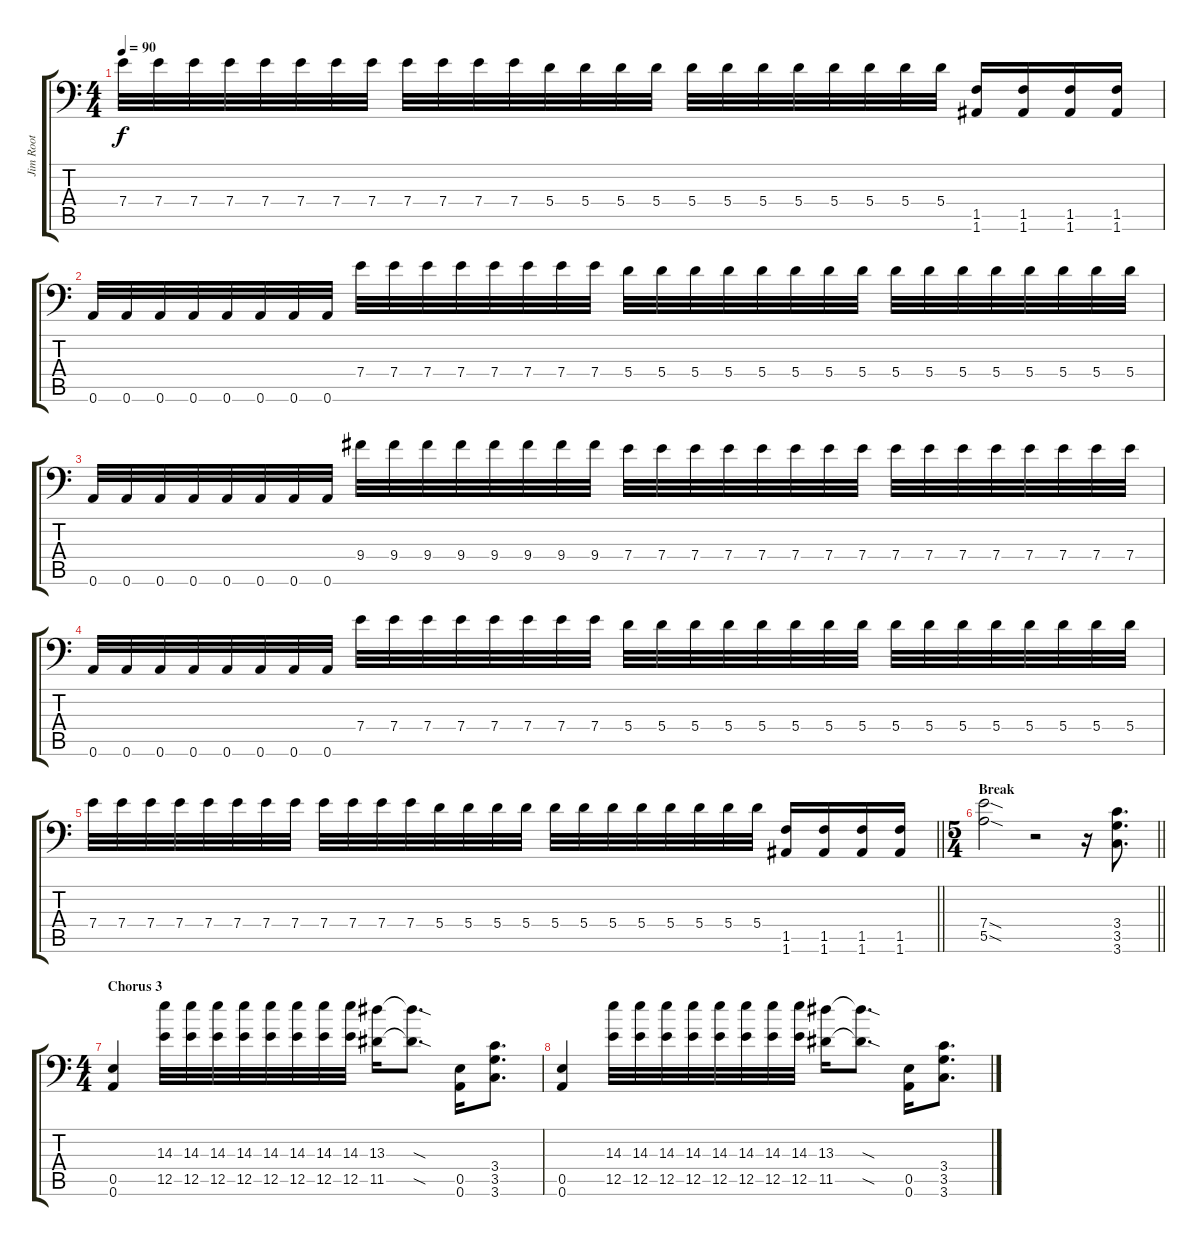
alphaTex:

\track ("Jim Root" "Jim Root") {instrument distortionguitar}
\staff {score tabs}
\tuning (B3 Gb3 D3 A2 E2 A1) {hide}
\ts (4 4)
\tempo 90
\clef f4
\ks c
7.4.32{dy f} 7.4.32 7.4.32 7.4.32 7.4.32 7.4.32 7.4.32 7.4.32 7.4.32 7.4.32 7.4.32 7.4.32 5.4.32 5.4.32 5.4.32 5.4.32 5.4.32 5.4.32 5.4.32 5.4.32 5.4.32 5.4.32 5.4.32 5.4.32 (1.5 1.6).16 (1.5 1.6).16 (1.5 1.6).16 (1.5 1.6).16 |
0.6.32 0.6.32 0.6.32 0.6.32 0.6.32 0.6.32 0.6.32 0.6.32 7.4.32 7.4.32 7.4.32 7.4.32 7.4.32 7.4.32 7.4.32 7.4.32 5.4.32 5.4.32 5.4.32 5.4.32 5.4.32 5.4.32 5.4.32 5.4.32 5.4.32 5.4.32 5.4.32 5.4.32 5.4.32 5.4.32 5.4.32 5.4.32 |
0.6.32 0.6.32 0.6.32 0.6.32 0.6.32 0.6.32 0.6.32 0.6.32 9.4.32 9.4.32 9.4.32 9.4.32 9.4.32 9.4.32 9.4.32 9.4.32 7.4.32 7.4.32 7.4.32 7.4.32 7.4.32 7.4.32 7.4.32 7.4.32 7.4.32 7.4.32 7.4.32 7.4.32 7.4.32 7.4.32 7.4.32 7.4.32 |
0.6.32 0.6.32 0.6.32 0.6.32 0.6.32 0.6.32 0.6.32 0.6.32 7.4.32 7.4.32 7.4.32 7.4.32 7.4.32 7.4.32 7.4.32 7.4.32 5.4.32 5.4.32 5.4.32 5.4.32 5.4.32 5.4.32 5.4.32 5.4.32 5.4.32 5.4.32 5.4.32 5.4.32 5.4.32 5.4.32 5.4.32 5.4.32 |
\barLineRight lightlight
7.4.32 7.4.32 7.4.32 7.4.32 7.4.32 7.4.32 7.4.32 7.4.32 7.4.32 7.4.32 7.4.32 7.4.32 5.4.32 5.4.32 5.4.32 5.4.32 5.4.32 5.4.32 5.4.32 5.4.32 5.4.32 5.4.32 5.4.32 5.4.32 (1.5 1.6).16 (1.5 1.6).16 (1.5 1.6).16 (1.5 1.6).16 |
\ts (5 4)
\section ("" "Break")
\barLineRight lightlight
(7.4{sod} 5.5{sod}).2 r.2 r.16 (3.4 3.5 3.6).8{d} |
\ts (4 4)
\section ("" "Chorus 3")
(0.5 0.6).4{volume 13 instrument distortionguitar} (14.3 12.5).32 (14.3 12.5).32 (14.3 12.5).32 (14.3 12.5).32 (14.3 12.5).32 (14.3 12.5).32 (14.3 12.5).32 (14.3 12.5).32 (13.3 11.5).16 (13.3{sod t} 11.5{sod t}).8{d} (0.5 0.6).16 (3.4 3.5 3.6).8{d} |
(0.5 0.6).4 (14.3 12.5).32 (14.3 12.5).32 (14.3 12.5).32 (14.3 12.5).32 (14.3 12.5).32 (14.3 12.5).32 (14.3 12.5).32 (14.3 12.5).32 (13.3 11.5).16 (13.3{sod t} 11.5{sod t}).8{d} (0.5 0.6).16 (3.4 3.5 3.6).8{d}
